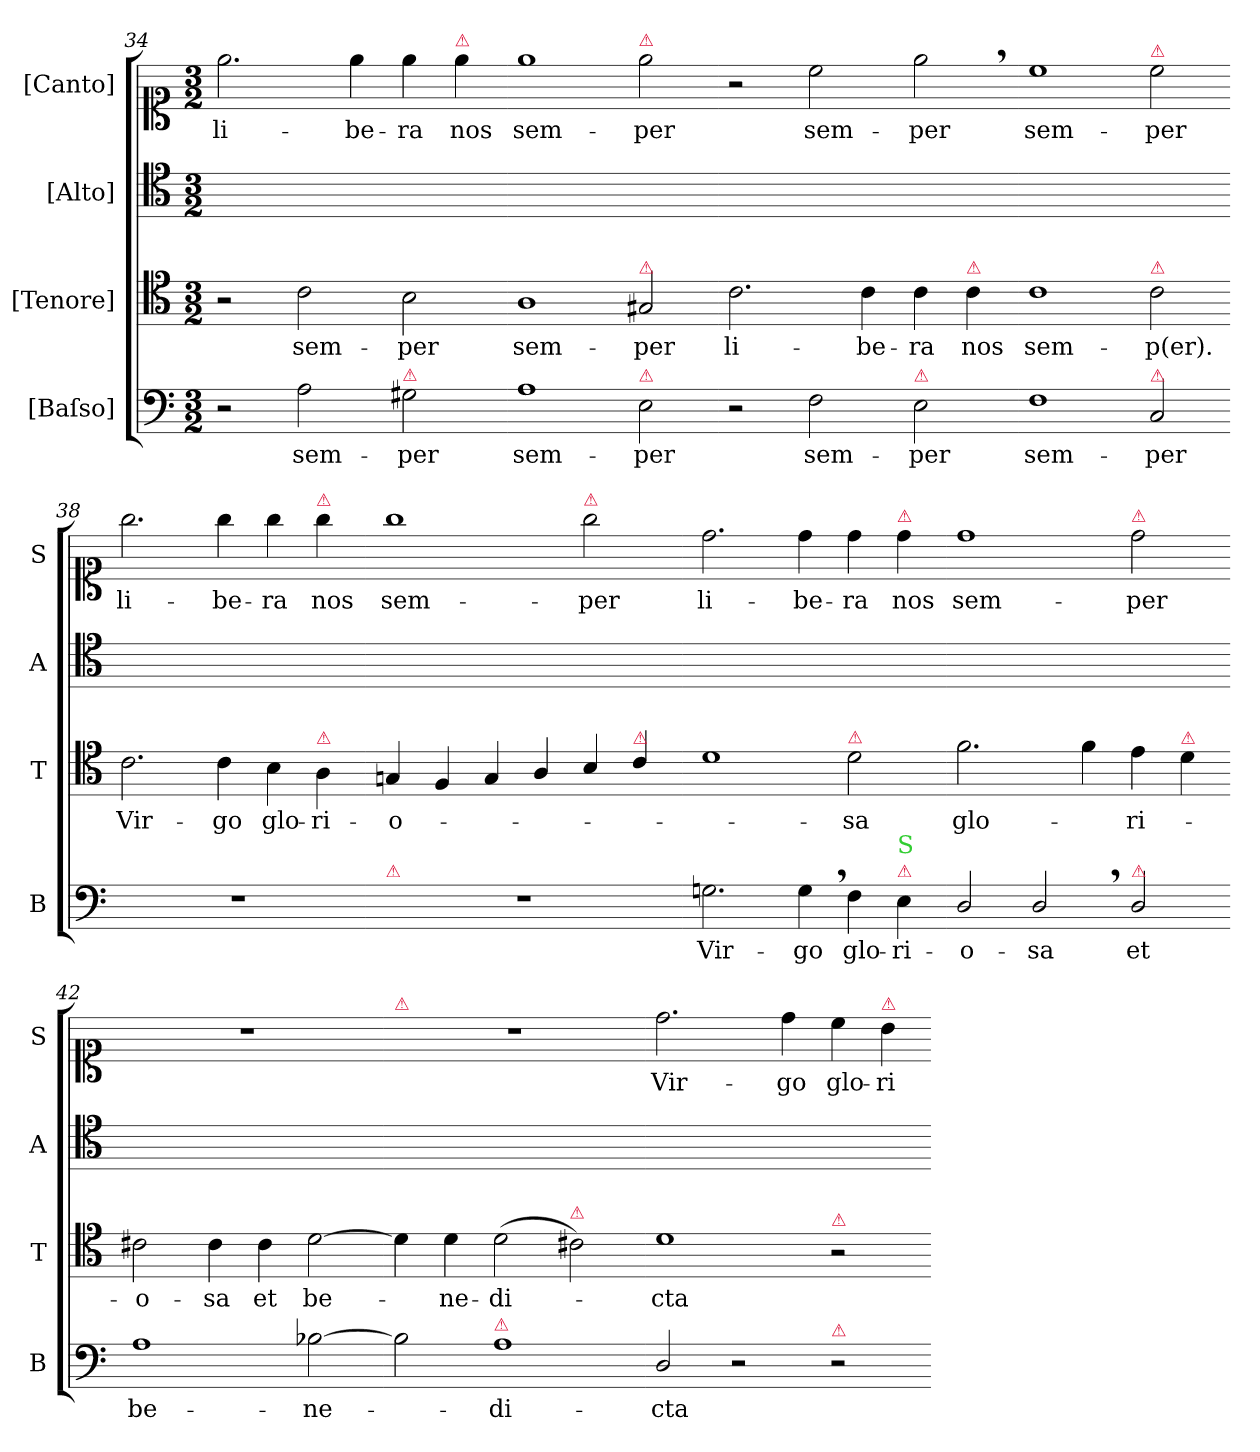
**kern	**text	**kern	**text	**kern	**kern	**text
*part4	*part4	*part3	*part3	*part2	*part1	*part1
*staff4	*staff4	*staff3	*staff3	*staff2	*staff1	*staff1
*I"[Baſso]	*	*I"[Tenore]	*	*I"[Alto]	*I"[Canto]	*
*I'B	*	*I'T	*	*I'A	*I'S	*
*clefF4	*	*clefC4	*	*clefC4	*clefC1	*
*k[]	*	*k[]	*	*k[]	*k[]	*
*M3/2	*	*M3/2	*	*M3/2	*M3/2	*
=34	=34	=34	=34	=34	=34	=34
2r	.	2r	.	1.ryy	2.ee\	li-
2A\	sem-	2c\	sem-	.	.	.
.	.	.	.	.	4ee\	-be-
!LO:TX:a:color=crimson:t=⚠	!	!	!	!	!	!
2G#X\	-per	2B\	-per	.	4ee\	-ra
!	!	!	!	!	!LO:TX:a:color=crimson:t=⚠	!
.	.	.	.	.	4ee\	nos
=35-	=35-	=35-	=35-	=35-	=35-	=35-
!	!LO:LY:i	!	!LO:LY:i	!	!	!
1A\	sem-	1A\	sem-	1.ryy	1ee\	sem-
!	!	!	!	!	!LO:TX:a:color=crimson:t=⚠	!
!	!	!LO:TX:a:color=crimson:t=⚠	!	!	!	!
!LO:TX:a:color=crimson:t=⚠	!	!	!	!	!	!
!	!LO:LY:i	!	!LO:LY:i	!	!	!
2E\	-per	2G#X/	-per	.	2ee\	-per
=36-	=36-	=36-	=36-	=36-	=36-	=36-
2r	.	2.c\	li-	1.ryy	2r	.
2F\	sem-	.	.	.	2cc\	sem-
.	.	4c\	-be-	.	.	.
!LO:TX:a:color=crimson:t=⚠	!	!	!	!	!	!
2E\	-per	4c\	-ra	.	2ee,\	-per
!	!	!LO:TX:a:color=crimson:t=⚠	!	!	!	!
.	.	4c\	nos	.	.	.
=37-	=37-	=37-	=37-	=37-	=37-	=37-
!	!LO:LY:i	!	!	!	!	!LO:LY:i
1F\	sem-	1c\	sem-	1.ryy	1cc\	sem-
!	!	!	!	!	!LO:TX:a:color=crimson:t=⚠	!
!	!	!LO:TX:a:color=crimson:t=⚠	!	!	!	!
!LO:TX:a:color=crimson:t=⚠	!	!	!	!	!	!
!	!LO:LY:i	!	!	!	!	!LO:LY:i
2C/	-per	2c\	-p(er).	.	2cc\	-per
=38-	=38-	=38-	=38-	=38-	=38-	=38-
1.r	.	2.c\	Vir-	1.ryy	2.gg\	li-
.	.	4c\	-go	.	4gg\	-be-
.	.	4B\	glo-	.	4gg\	-ra
!	!	!	!	!	!LO:TX:a:color=crimson:t=⚠	!
!	!	!LO:TX:a:color=crimson:t=⚠	!	!	!	!
.	.	4A\	-ri-	.	4gg\	nos
=39-	=39-	=39-	=39-	=39-	=39-	=39-
!LO:TX:a:color=crimson:t=⚠	!	!	!	!	!	!
1.r	.	4Gn/	-o-	1.ryy	1gg\	sem-
.	.	4F/	.	.	.	.
.	.	4G/	.	.	.	.
.	.	4A/	.	.	.	.
!	!	!	!	!	!LO:TX:a:color=crimson:t=⚠	!
.	.	4B/	.	.	2gg\	-per
!	!	!LO:TX:a:color=crimson:t=⚠	!	!	!	!
.	.	4c/	.	.	.	.
=40-	=40-	=40-	=40-	=40-	=40-	=40-
!	!	!	!	!	!	!LO:LY:i
2.Gn\	Vir-	1d\	.	1.ryy	2.dd\	li-
!	!	!	!	!	!	!LO:LY:i
4G,\	-go	.	.	.	4dd\	-be-
!	!	!LO:TX:a:color=crimson:t=⚠	!	!	!	!
!	!	!	!	!	!	!LO:LY:i
4F\	glo-	2d\	-sa	.	4dd\	-ra
!	!	!	!	!	!LO:TX:a:color=crimson:t=⚠	!
!LO:TX:a:color=crimson:t=⚠	!	!	!	!	!	!
!LO:TX:a:color=limegreen:t=S	!	!	!	!	!	!
!	!	!	!	!	!	!LO:LY:i
4E\	-ri-	.	.	.	4dd\	nos
=41-	=41-	=41-	=41-	=41-	=41-	=41-
!	!	!	!LO:LY:i	!	!	!LO:LY:i
2D/	-o-	2.f\	glo-	1.ryy	1dd\	sem-
2D,/	-sa	.	.	.	.	.
.	.	4f\	.	.	.	.
!	!	!	!	!	!LO:TX:a:color=crimson:t=⚠	!
!LO:TX:a:color=crimson:t=⚠	!	!	!	!	!	!
!	!	!	!LO:LY:i	!	!	!LO:LY:i
2D/	et	4e\	-ri-	.	2dd\	-per
!	!	!LO:TX:a:color=crimson:t=⚠	!	!	!	!
.	.	4d\	.	.	.	.
=42-	=42-	=42-	=42-	=42-	=42-	=42-
!	!	!	!LO:LY:i	!	!	!
1A\	be-	2c#X\	-o-	1.ryy	1.r	.
!	!	!	!LO:LY:i	!	!	!
.	.	4c#\	-sa	.	.	.
.	.	4c#\	et	.	.	.
[2B-X\	-ne-	[2d\	be-	.	.	.
=43-	=43-	=43-	=43-	=43-	=43-	=43-
!	!	!	!	!	!LO:TX:a:color=crimson:t=⚠	!
2B-\]	.	4d\]	.	1.ryy	1.r	.
.	.	4d\	-ne-	.	.	.
!LO:TX:a:color=crimson:t=⚠	!	!	!	!	!	!
1A\	-di-	(2d\	-di-	.	.	.
!	!	!LO:TX:a:color=crimson:t=⚠	!	!	!	!
.	.	2c#X\)	.	.	.	.
=44-	=44-	=44-	=44-	=44-	=44-	=44-
2D/	-cta	1d\	-cta	1.ryy	2.dd\	Vir-
2r	.	.	.	.	.	.
.	.	.	.	.	4dd\	-go
!	!	!LO:TX:a:color=crimson:t=⚠	!	!	!	!
!LO:TX:a:color=crimson:t=⚠	!	!	!	!	!	!
2r	.	2r	.	.	4cc\	glo-
!	!	!	!	!	!LO:TX:a:color=crimson:t=⚠	!
.	.	.	.	.	4b\	-ri-
=-	=-	=-	=-	=-	=-	=-
*-	*-	*-	*-	*-	*-	*-
